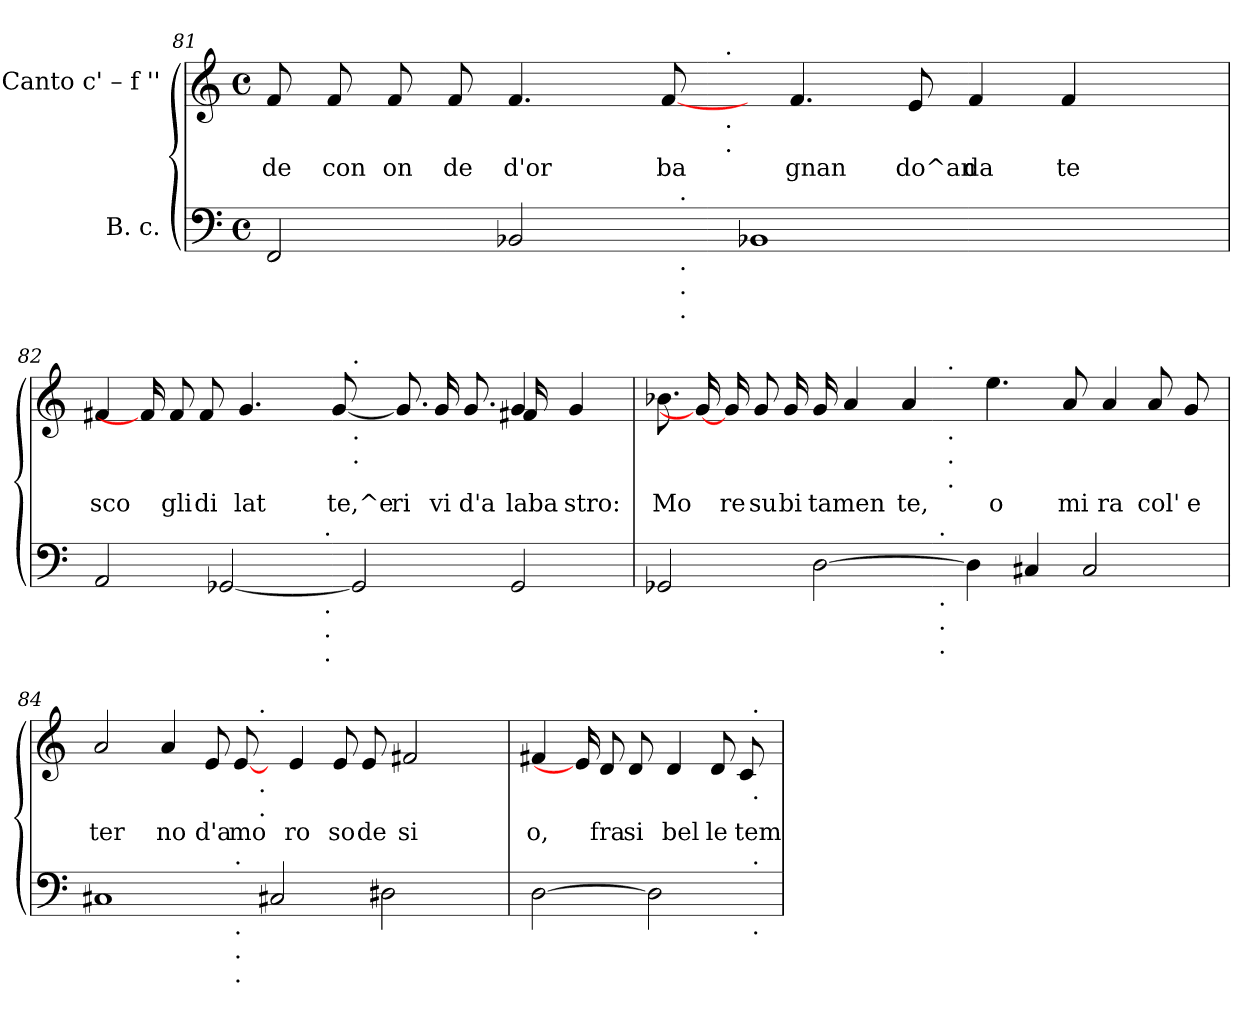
**kern	**kern	**text
*part2	*part1	*part1
*staff2	*staff1	*staff1
*I"B. c.	*I"Canto  c' – f ''	*
*clefF4	*clefG2	*
*k[]	*k[]	*
*C:	*C:	*
*M4/4	*M4/4	*
*met(c)	*met(c)	*
=81	=81	=81
!	!	!LO:LY:b:cj
*^	*^	*
2FF/	2ryy	8f/	2ryy	de
!	!	!	!	!LO:LY:b:cj
.	.	8f/	.	con
!	!	!	!	!LO:LY:b:cj
.	.	8f/	.	on
!	!	!	!	!LO:LY:b:cj
.	.	8f/	.	de
!	!	!	!	!LO:LY:b:cj
2BB-X/	4ryy	4.f/	4...ryy	d'or
.	8ryy	.	.	.
!	!	!	!	!LO:LY:b:cj
.	64ryy	[8f/	.	ba
!	!LO:TX:a:t=.	!	!	!
!	!LO:TX:b:t=.	!	!	!
!	!LO:TX:b:t=.	!	!	!
!	!LO:TX:b:t=.	!	!	!
.	1ryy	.	.	.
!	!	!	!LO:TX:a:t=.	!
!	!	!	!LO:TX:b:t=.	!
!	!	!	!LO:TX:b:t=.	!
.	.	.	1ryy	.
1BB-X	.	16ryy	.	.
!	!	!	!	!LO:LY:b:cj
.	.	4.f/	.	gnan
!	!	!	!	!LO:LY:b:cj
.	.	8e/	.	do^an
!	!	!	!	!LO:LY:b:cj
.	.	4f/	.	da
!	!	!	!	!LO:LY:b:cj
.	.	4f/	.	te
.	8ryy	.	.	.
.	.	.	16.ryy	.
16ryy	.	.	.	.
.	32.ryy	.	.	.
=82	=82	=82	=82	=82
!	!	!	!	!LO:LY:b:cj
*	*	*	*^	*
2AA/	2ryy	4f#X/	1.ryy	1ryy	sco
.	.	16f/]	.	.	.
!	!	!	!	!	!LO:LY:b:cj
.	.	8f#/	.	.	gli
!	!	!	!	!	!LO:LY:b:cj
.	.	8f#/	.	.	di
[<2GG-/	4ryy	.	.	.	.
!	!	!	!	!	!LO:LY:b:cj
.	.	4.g/	.	.	lat
.	8ryy	.	.	.	.
.	32.ryy	.	.	.	.
!	!LO:TX:a:t=.	!	!	!	!
!	!LO:TX:b:t=.	!	!	!	!
!	!LO:TX:b:t=.	!	!	!	!
!	!LO:TX:b:t=.	!	!	!	!
.	1ryy	.	.	.	.
!	!	!	!	!	!LO:LY:b:cj
.	.	[<8g/	.	.	te,^e
!	!	!	!	!LO:TX:a:t=.	!
!	!	!	!	!LO:TX:b:t=.	!
!	!	!	!	!LO:TX:b:t=.	!
2GG-/]	.	.	.	1ryy	.
!	!	!	!	!	!LO:LY:b:cj
.	.	8.g/]	.	.	ri
!	!	!	!	!	!LO:LY:b:cj
.	.	16g/	.	.	vi
!	!	!	!	!	!LO:LY:b:cj
.	.	8.g/	.	.	d'a
!	!	!	!	!	!LO:LY:b:cj
2GG-/	.	4g/	16f#X/	.	laba
.	.	.	4..ryy	.	.
!	!	!	!	!	!LO:LY:b:cj
.	.	4g/	.	.	stro:
.	16ryy	.	.	.	.
.	64ryy	.	.	.	.
!!LO:LB:g=z
=83	=83	=83	=83	=83	=83
!	!	!	!	!	!LO:LY:b:cj
*	*	*	*v	*v	*
2GG-/	2ryy	8.b-X\	2...ryy	Mo
.	.	16g/_	.	.
!	!	!	!	!LO:LY:b:cj
.	.	16g/	.	re
!	!	!	!	!LO:LY:b:cj
.	.	8g/	.	su
!	!	!	!	!LO:LY:b:cj
.	.	16g/	.	bi
!	!	!	!	!LO:LY:b:cj
[>2D\	4ryy	16g/	.	tamen
!	!	!	!	!LO:LY:b:cj
.	.	4a/	.	.
.	8ryy	.	.	.
!	!	!	!	!LO:LY:b:cj
.	.	4a/	.	te,
.	32.ryy	.	.	.
!	!LO:TX:a:t=.	!	!	!
!	!LO:TX:b:t=.	!	!	!
!	!LO:TX:b:t=.	!	!	!
!	!LO:TX:b:t=.	!	!	!
.	1ryy	.	.	.
!	!	!	!LO:TX:a:t=.	!
!	!	!	!LO:TX:b:t=.	!
!	!	!	!LO:TX:b:t=.	!
!	!	!	!LO:TX:b:t=.	!
.	.	.	1ryy	.
4D\]	.	.	.	.
!	!	!	!	!LO:LY:b:cj
.	.	4.ee\	.	o
4C#X/	.	.	.	.
!	!	!	!	!LO:LY:b:cj
.	.	8a/	.	mi
2C#/	.	.	.	.
!	!	!	!	!LO:LY:b:cj
.	.	4a/	.	ra
!	!	!	!	!LO:LY:b:cj
.	.	8a/	.	col'
.	8ryy	.	.	.
!	!	!	!	!LO:LY:b:cj
.	.	8g/	8ryy	e
16ryy	.	.	.	.
.	64ryy	.	.	.
=84	=84	=84	=84	=84
!	!	!	!	!LO:LY:b:cj
1C#X	2..ryy	2a/	2ryy	ter
!	!	!	!	!LO:LY:b:cj
.	.	4a/	4...ryy	no
!	!	!	!	!LO:LY:b:cj
.	.	8e/	.	d'a
!	!LO:TX:a:t=.	!	!	!
!	!LO:TX:b:t=.	!	!	!
!	!LO:TX:b:t=.	!	!	!
!	!LO:TX:b:t=.	!	!	!
!	!	!	!	!LO:LY:b:cj
.	1ryy	[8e/	.	mo
!	!	!	!LO:TX:a:t=.	!
!	!	!	!LO:TX:b:t=.	!
!	!	!	!LO:TX:b:t=.	!
.	.	.	1ryy	.
2C#X/	.	16ryy	.	.
!	!	!	!	!LO:LY:b:cj
.	.	4e/	.	ro
!	!	!	!	!LO:LY:b:cj
.	.	8e/	.	so
!	!	!	!	!LO:LY:b:cj
.	.	8e/	.	de
2D#\	.	.	.	.
!	!	!	!	!LO:LY:b:cj
.	.	2f#X/	.	si
.	8.ryy	.	.	.
.	.	.	16.ryy	.
16ryy	.	.	.	.
=85	=85	=85	=85	=85
!	!	!	!	!LO:LY:b:cj
[>2D\	2ryy	4f#X/	2ryy	o,
.	.	16e/]	.	.
!	!	!	!	!LO:LY:b:cj
.	.	8d/	.	fra
!	!	!	!	!LO:LY:b:cj
.	.	8d/	.	si
2D\]	4...ryy	.	4...ryy	.
!	!	!	!	!LO:LY:b:cj
.	.	4d/	.	bel
!	!	!	!	!LO:LY:b:cj
.	.	8d/	.	le
!	!	!	!	!LO:LY:b:cj
.	.	8c/	.	tem
!	!	!	!LO:TX:a:t=.	!
!	!	!	!LO:TX:b:t=.	!
!	!LO:TX:a:t=.	!	!	!
!	!LO:TX:b:t=.	!	!	!
.	16.ryy	.	16.ryy	.
16ryy	.	.	.	.
*v	*v	*	*	*
*	*v	*v	*
=	=	=
*-	*-	*-
